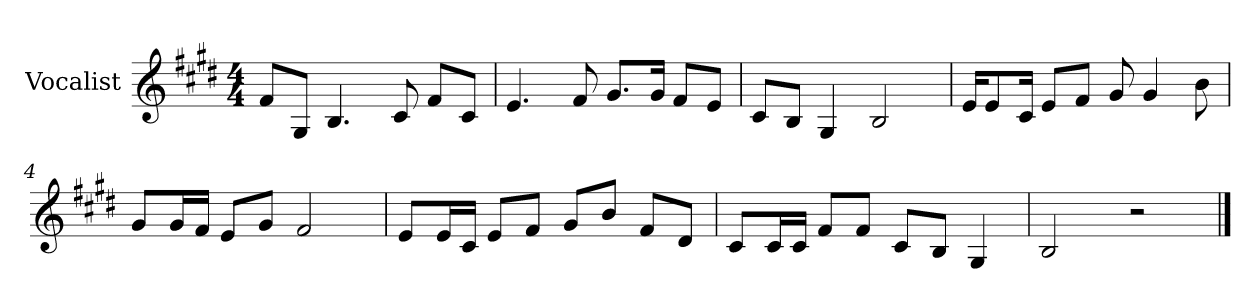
**kern
*part1
*staff1
*I"Vocalist
*k[f#c#g#d#]
*E:
*M4/4
=
8f#L
8G#J
4.B
8c#
8f#L
8c#J
=1
4.e
8f#
8.g#L
16g#Jk
8f#L
8eJ
=2
8c#L
8BJ
4G#
2B
=3
16eKL
8e
16c#Jk
8eL
8f#J
8g#
4g#
8b
=4
8g#L
16g#L
16f#JJ
8eL
8g#J
2f#
=5
8eL
16eL
16c#JJ
8eL
8f#J
8g#L
8bJ
8f#L
8d#J
=6
8c#L
16c#L
16c#JJ
8f#L
8f#J
8c#L
8BJ
4G#
=7
2B
2r
==
*-
